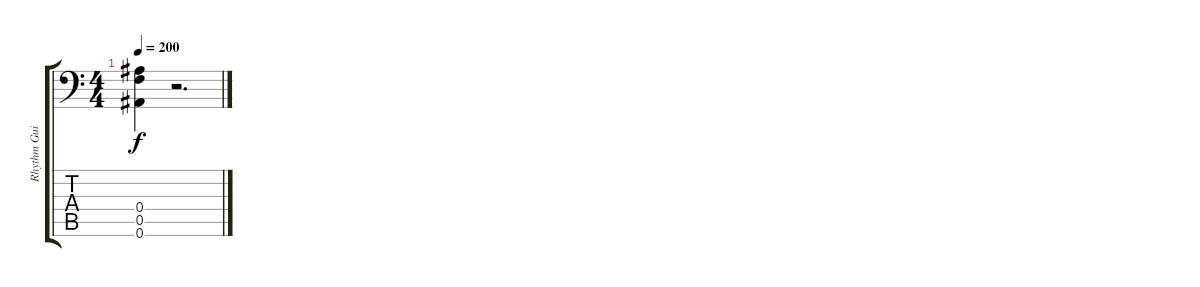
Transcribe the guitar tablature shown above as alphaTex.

\track ("Rhythm Guitar: Chris Di Carlo" "Rhythm Gui") {instrument distortionguitar}
\staff {score tabs}
\tuning (C4 G3 Eb3 Bb2 F2 Bb1) {hide}
\ts (4 4)
\tempo 200
\clef f4
\ks c
(0.4 0.5 0.6).4{dy f} r.2{d}
